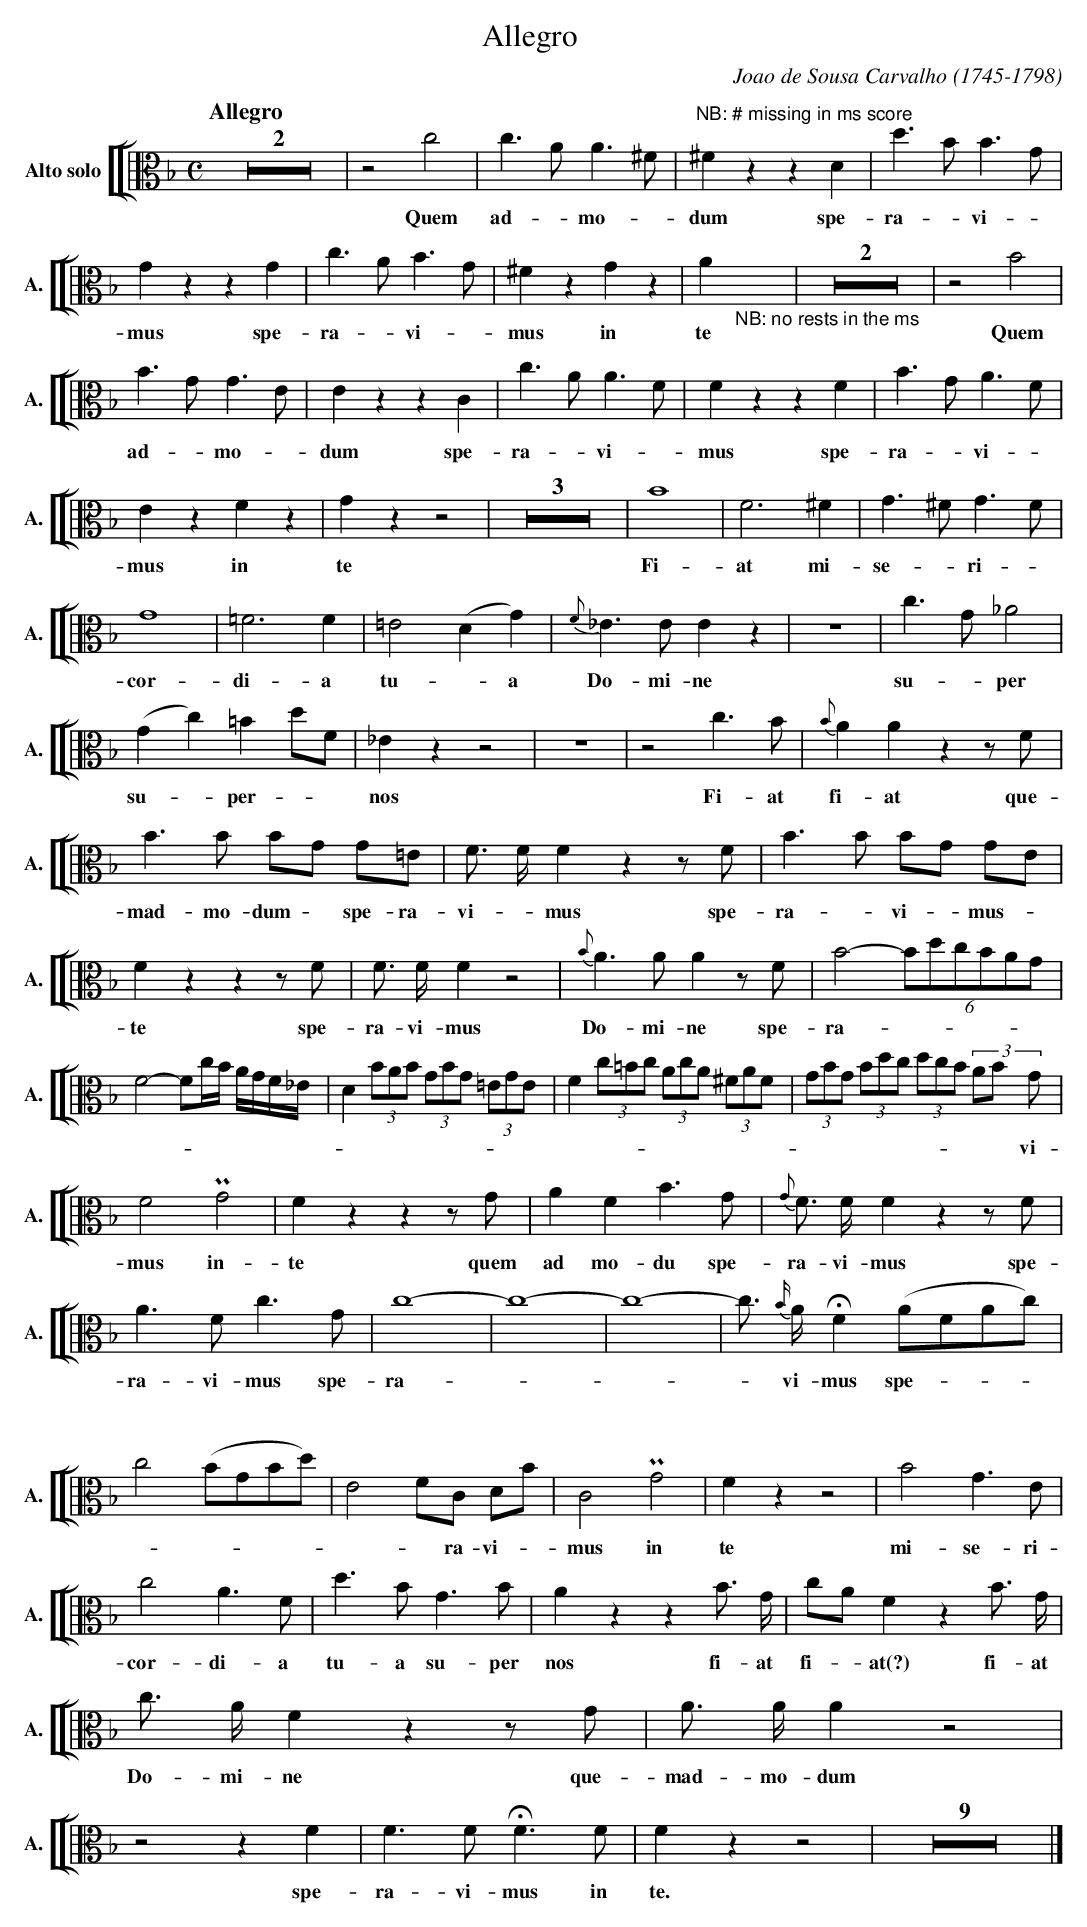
X:1
T:Allegro
C:Joao de Sousa Carvalho (1745-1798)
M:C
L:1/4
K:F
V: 8 clef=alto name="Alto solo" sname="A."
%%staves [[ 8 ]]
   [Q:"Allegro"] Z2 | z2c2| c>AA>^F|"^NB: # missing in ms score" ^FzzD| d>BB>G|G\
w: Quem ad--mo--dum spe-ra--vi--mus
   zzG|c>AB>G|^FzGz|A"_NB: no rests in the ms"x3| Z2 | \
w: spe-ra--vi--mus in te
   z2B2 | B>GG>E|EzzC|c>AA>F|FzzF| B>GA>F| EzFz|Gzz2| Z3 | \
w: Quem ad--mo--dum spe-ra--vi--mus spe-ra--vi--mus in te
   B4 | F2>^F2| G>^FG>F| G4|=F2>F2| =E2(DG)| {F}_E>EEz| z4 | \
w: Fi-at mi-se--ri--cor-di-a tu--a Do-mi-ne
   c>G_A2|(Gc)=Bd/F/ | _Ezz2| z4 |  \
w: su--per su--per--~ nos
   z2 c>B | {B}AAzz/F/| B>B B/G/ G/=E/ | F/> F/ F z \
w: Fi-at fi-at que-mad-mo-dum-~ spe-ra-vi--mus
   z/F/ | B> B B/G/ G/E/ | Fzzz/F/ | F/> F/ Fz2| \
w: spe-ra--vi--mus--te spe-ra-vi-mus
   {B}A>AAz/F/ | B2-(6:4 B/d/c/B/A/G/ | F2-F/c//B// A//G//F//_E// | D (3B/A/B/ (3G/B/G/ (3=E/G/E/ | F (3c/=B/c/ (3A/c/A/ (3^F/A/F/ | (3G/B/G/ (3B/d/c/ (3d/c/B/ (3A/B/ G/ | F2 PG2 | F \
w: Do-mi-ne spe-ra----------------------------------------------vi-mus in-te
   zzz/G/ | AFB>G | {G}F/> F/ F zz/F/ | A>Fc>G | c4- | c4- | c4- | c/> {B/}A/ !fermata!F \
w: quem ad mo-du spe-ra-vi-mus spe-ra-vi-mus spe-ra----vi-mus
   (A/F/A/c/) | c2 (B/G/B/d/) | E2 F/C/ D/B/ | C2 PG2 | Fzz2 | \
w: spe-----------ra-vi--mus in te
   B2 G>E | c2A>F | d>B G>B | A zz\
w: mi-se-ri-cor-di-a tu-a su-per nos
   B/> G/ | c/A/ F z B/> G/ | c/> A/ F z z/G/ | A/> A/ A z2 | z2z \
w: fi-at fi--at(?) fi-at Do-mi-ne que-mad-mo-dum
   F | F>F!fermata!F>F | Fzz2 | Z9 |]
w: spe-ra-vi-mus in te.
